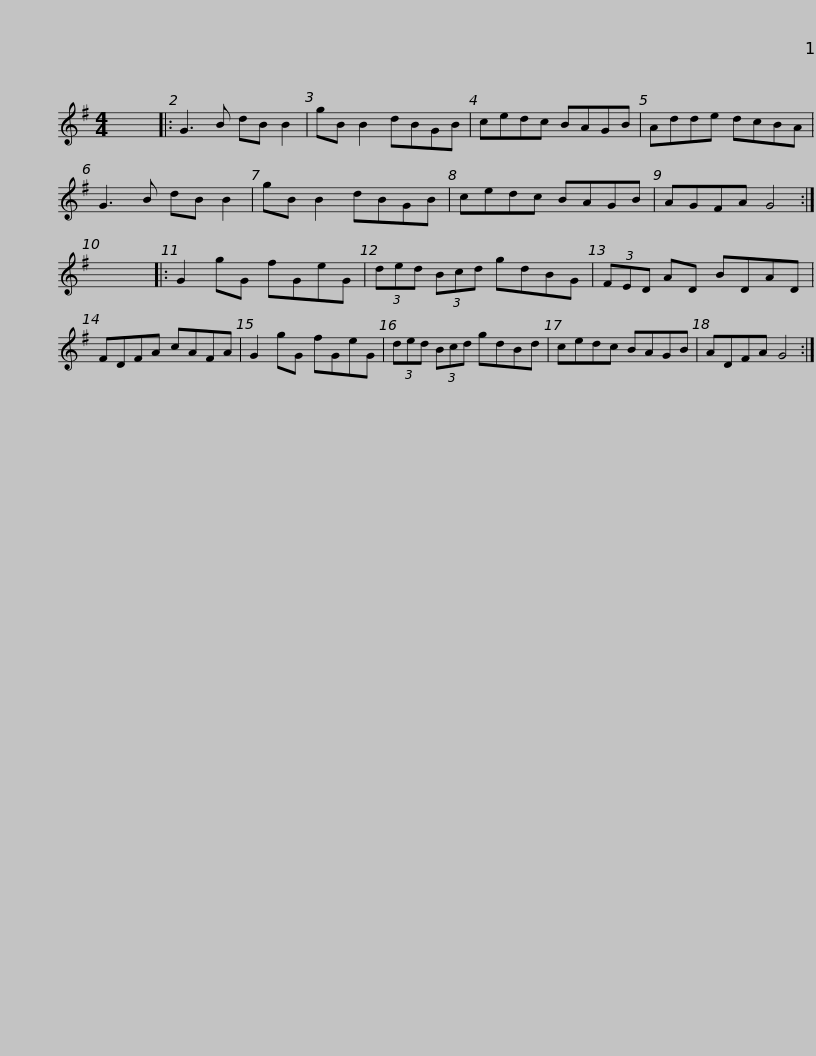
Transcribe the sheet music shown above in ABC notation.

X:1
L:1/8
M:4/4
I:linebreak $
K:G
V:1 treble
V:1
 x8 |: G3 B dB B2 | gB B2 dBGB | cedc BAGB | Adde dcBA | %5
 G3 B dB B2 | gB B2 dBGB |$ cedc BAGB | AGFA G4 :| x8 |: %10
 G2 gG fGeG | (3ded (3Bcd gdBG | (3FED AD BDAD |$ FDFA cAFA | G2 gG fGeG | %15
 (3ded (3Bcd gdBd | cedc BAGB | ADFA G4 :| %18
